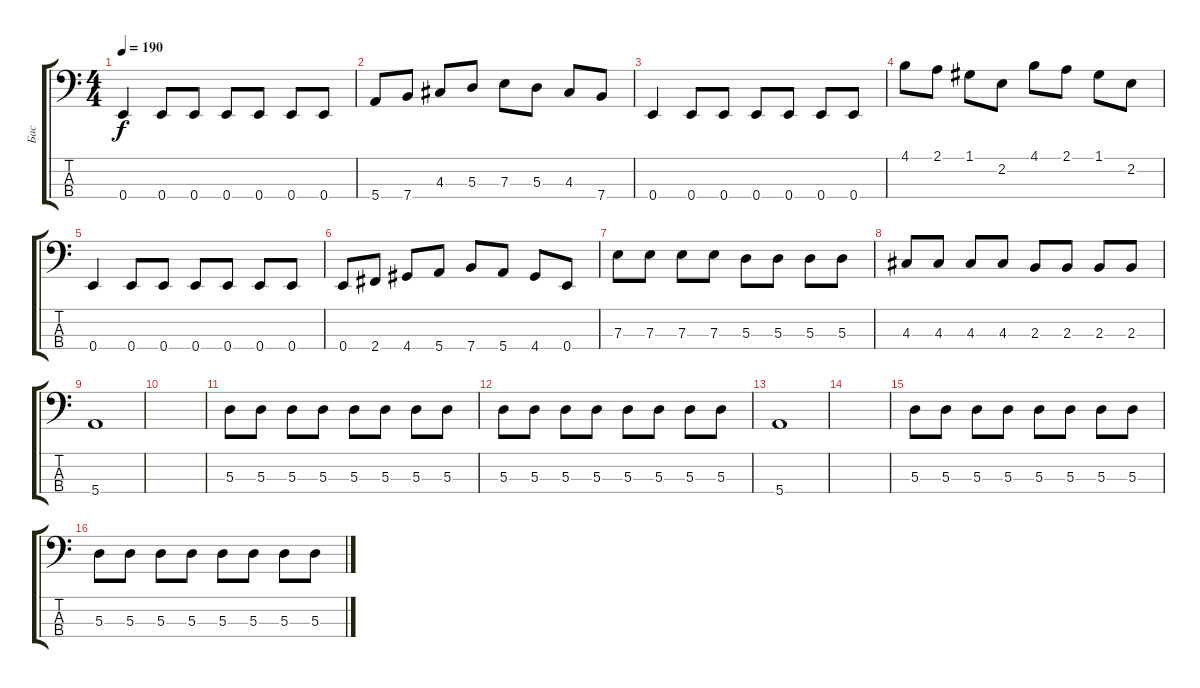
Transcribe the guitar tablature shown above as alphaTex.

\track ("Бас" "Бас") {instrument electricbasspick}
\staff {score tabs}
\tuning (G2 D2 A1 E1) {hide}
\ts (4 4)
\tempo 190
\clef f4
\ks c
0.4.4{dy f} 0.4.8 0.4.8 0.4.8 0.4.8 0.4.8 0.4.8 |
5.4.8 7.4.8 4.3.8 5.3.8 7.3.8 5.3.8 4.3.8 7.4.8 |
0.4.4 0.4.8 0.4.8 0.4.8 0.4.8 0.4.8 0.4.8 |
4.1.8 2.1.8 1.1.8 2.2.8 4.1.8 2.1.8 1.1.8 2.2.8 |
0.4.4 0.4.8 0.4.8 0.4.8 0.4.8 0.4.8 0.4.8 |
0.4.8 2.4.8 4.4.8 5.4.8 7.4.8 5.4.8 4.4.8 0.4.8 |
7.3.8 7.3.8 7.3.8 7.3.8 5.3.8 5.3.8 5.3.8 5.3.8 |
4.3.8 4.3.8 4.3.8 4.3.8 2.3.8 2.3.8 2.3.8 2.3.8 |
5.4.1{instrument electricbasspick} |
|
5.3.8 5.3.8 5.3.8 5.3.8 5.3.8 5.3.8 5.3.8 5.3.8 |
5.3.8 5.3.8 5.3.8 5.3.8 5.3.8 5.3.8 5.3.8 5.3.8 |
5.4.1 |
|
5.3.8 5.3.8 5.3.8 5.3.8 5.3.8 5.3.8 5.3.8 5.3.8 |
5.3.8 5.3.8 5.3.8 5.3.8 5.3.8 5.3.8 5.3.8 5.3.8
